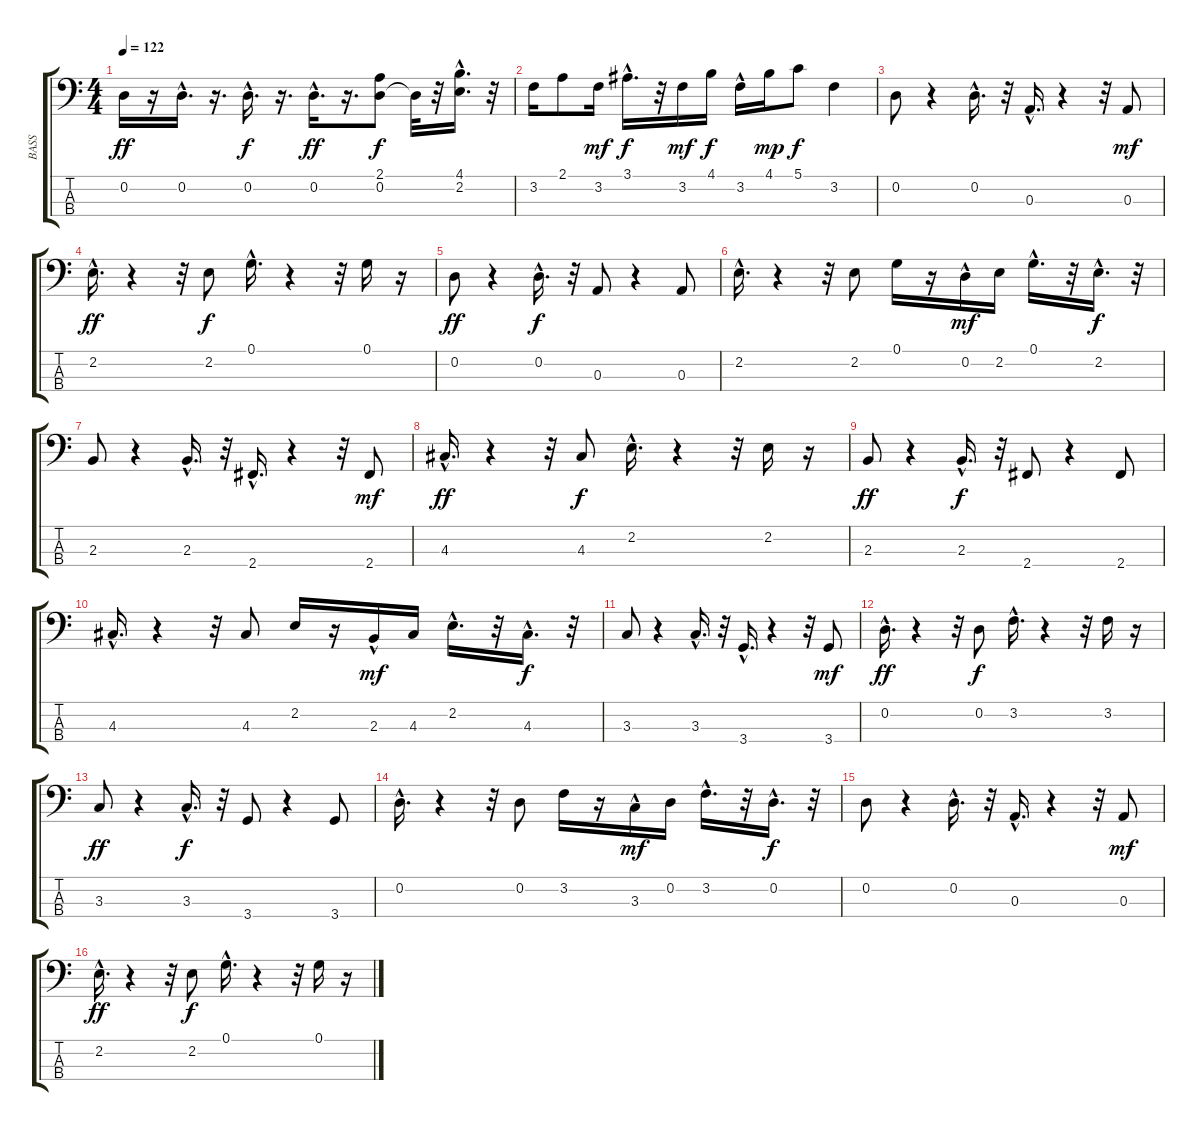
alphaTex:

\track ("BASS" "BASS") {instrument electricbassfinger}
\staff {score tabs}
\tuning (G2 D2 A1 E1) {hide}
\ts (4 4)
\tempo 122
\clef f4
\ks c
0.2.16{dy ff} r.16 0.2{hac}.16{d} r.16{d} 0.2{hac}.16{d dy f} r.16{d} 0.2{hac}.16{d dy ff} r.16{d} (2.1 0.2).8{dy f} 0.2{t}.32 r.32 (4.1{hac} 2.2{hac}).16{d} r.32 |
3.2.16 2.1.8 3.2.16{dy mf} 3.1{hac}.16{d dy f} r.32 3.2.16{dy mf} 4.1.16{dy f} 3.2{hac}.16 4.1.16{dy mp} 5.1.8{dy f} 3.2.4 |
0.2.8 r.4 0.2{hac}.16{d} r.32 0.3{hac}.16{d} r.4 r.32 0.3.8{dy mf} |
2.2{hac}.16{d dy ff} r.4 r.32 2.2.8{dy f} 0.1{hac}.16{d} r.4 r.32 0.1.16 r.16 |
0.2.8{dy ff} r.4 0.2{hac}.16{d dy f} r.32 0.3.8 r.4 0.3.8 |
2.2{hac}.16{d} r.4 r.32 2.2.8 0.1.16 r.16 0.2{hac}.16{dy mf} 2.2.16 0.1{hac}.16{d} r.32 2.2{hac}.16{d dy f} r.32 |
2.3.8 r.4 2.3{hac}.16{d} r.32 2.4{hac}.16{d} r.4 r.32 2.4.8{dy mf} |
4.3{hac}.16{d dy ff} r.4 r.32 4.3.8{dy f} 2.2{hac}.16{d} r.4 r.32 2.2.16 r.16 |
2.3.8{dy ff} r.4 2.3{hac}.16{d dy f} r.32 2.4.8 r.4 2.4.8 |
4.3{hac}.16{d} r.4 r.32 4.3.8 2.2.16 r.16 2.3{hac}.16{dy mf} 4.3.16 2.2{hac}.16{d} r.32 4.3{hac}.16{d dy f} r.32 |
3.3.8 r.4 3.3{hac}.16{d} r.32 3.4{hac}.16{d} r.4 r.32 3.4.8{dy mf} |
0.2{hac}.16{d dy ff} r.4 r.32 0.2.8{dy f} 3.2{hac}.16{d} r.4 r.32 3.2.16 r.16 |
3.3.8{dy ff} r.4 3.3{hac}.16{d dy f} r.32 3.4.8 r.4 3.4.8 |
0.2{hac}.16{d} r.4 r.32 0.2.8 3.2.16 r.16 3.3{hac}.16{dy mf} 0.2.16 3.2{hac}.16{d} r.32 0.2{hac}.16{d dy f} r.32 |
0.2.8 r.4 0.2{hac}.16{d} r.32 0.3{hac}.16{d} r.4 r.32 0.3.8{dy mf} |
2.2{hac}.16{d dy ff} r.4 r.32 2.2.8{dy f} 0.1{hac}.16{d} r.4 r.32 0.1.16 r.16
